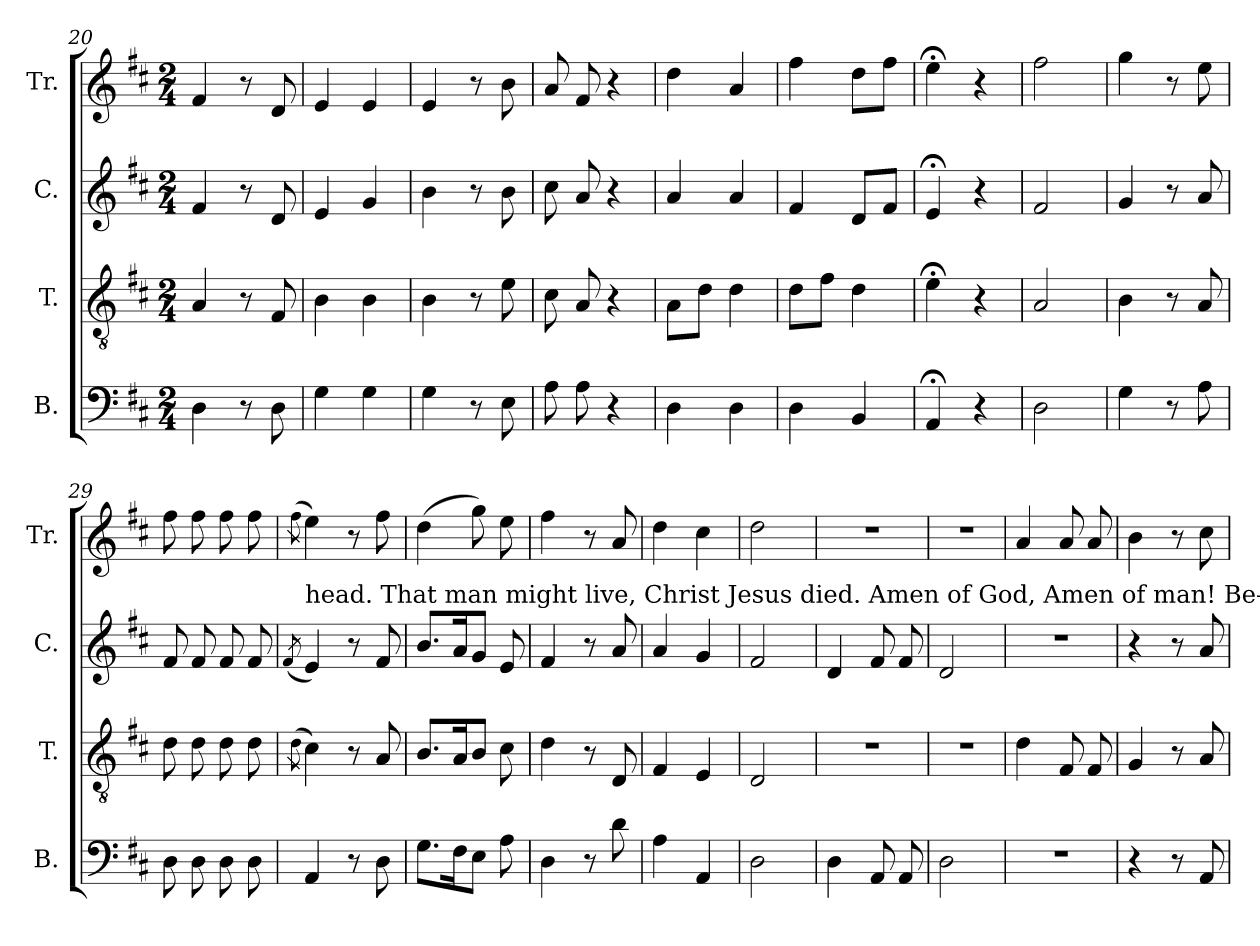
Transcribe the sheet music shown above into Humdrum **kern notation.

**kern	**kern	**kern	**kern
*part4	*part3	*part2	*part1
*staff4	*staff3	*staff2	*staff1
*I"B.	*I"T.	*I"C.	*I"Tr.
*I'B.	*I'T.	*I'C.	*I'Tr.
*clefF4	*clefGv2	*clefG2	*clefG2
*k[f#c#]	*k[f#c#]	*k[f#c#]	*k[f#c#]
*M2/4	*M2/4	*M2/4	*M2/4
=20	=20	=20	=20
4D\	4A/	4f#/	4f#/
8r	8r	8r	8r
8D\	8F#/	8d/	8d/
=21	=21	=21	=21
4G\	4B\	4e/	4e/
4G\	4B\	4g/	4e/
=22	=22	=22	=22
4G\	4B\	4b\	4e/
8r	8r	8r	8r
8E\	8e\	8b\	8b\
=23	=23	=23	=23
8A\	8c#\	8cc#\	8a/
8A\	8A/	8a/	8f#/
4r	4r	4r	4r
=24	=24	=24	=24
4D\	8A\L	4a/	4dd\
.	8d\J	.	.
4D\	4d\	4a/	4a/
=25	=25	=25	=25
4D\	8d\L	4f#/	4ff#\
.	8f#\J	.	.
4BB/	4d\	8d/L	8dd\L
.	.	8f#/J	8ff#\J
=26	=26	=26	=26
4AA;</	4e;<\	4e;</	4ee;<\
4r	4r	4r	4r
=27	=27	=27	=27
2D\	2A/	2f#/	2ff#\
=28	=28	=28	=28
4G\	4B\	4g/	4gg\
8r	8r	8r	8r
8A\	8A/	8a/	8ee\
=29	=29	=29	=29
8D\	8d\	8f#/	8ff#\
8D\	8d\	8f#/	8ff#\
8D\	8d\	8f#/	8ff#\
8D\	8d\	8f#/	8ff#\
=30	=30	=30	=30
.	(8qd\	(8qf#/	(8qff#\
!	!	!LO:TX:a:t=head. That  man might  live, Christ Jesus died. Amen of God, Amen of man!  Be–gin–ning!   Au–thor!   fi – nal  End!   High praise a–	!
4AA/	4c#\)	4e/)	4ee\)
8r	8r	8r	8r
8D\	8A/	8f#/	8ff#\
=31	=31	=31	=31
8.G\L	8.B/L	8.b/L	(4dd\
16F#\K	16A/K	16a/K	.
8E\J	8B/J	8g/J	8gg\)
8A\	8c#\	8e/	8ee\
=32	=32	=32	=32
4D\	4d\	4f#/	4ff#\
8r	8r	8r	8r
8d\	8D/	8a/	8a/
=33	=33	=33	=33
4A\	4F#/	4a/	4dd\
4AA/	4E/	4g/	4cc#\
=34	=34	=34	=34
2D\	2D/	2f#/	2dd\
=35	=35	=35	=35
4D\	2r	4d/	2r
8AA/	.	8f#/	.
8AA/	.	8f#/	.
=36	=36	=36	=36
2D\	2r	2d/	2r
=37	=37	=37	=37
2r	4d\	2r	4a/
.	8F#/	.	8a/
.	8F#/	.	8a/
=38	=38	=38	=38
4r	4G/	4r	4b\
8r	8r	8r	8r
8AA/	8A/	8a/	8cc#\
=	=	=	=
*-	*-	*-	*-
